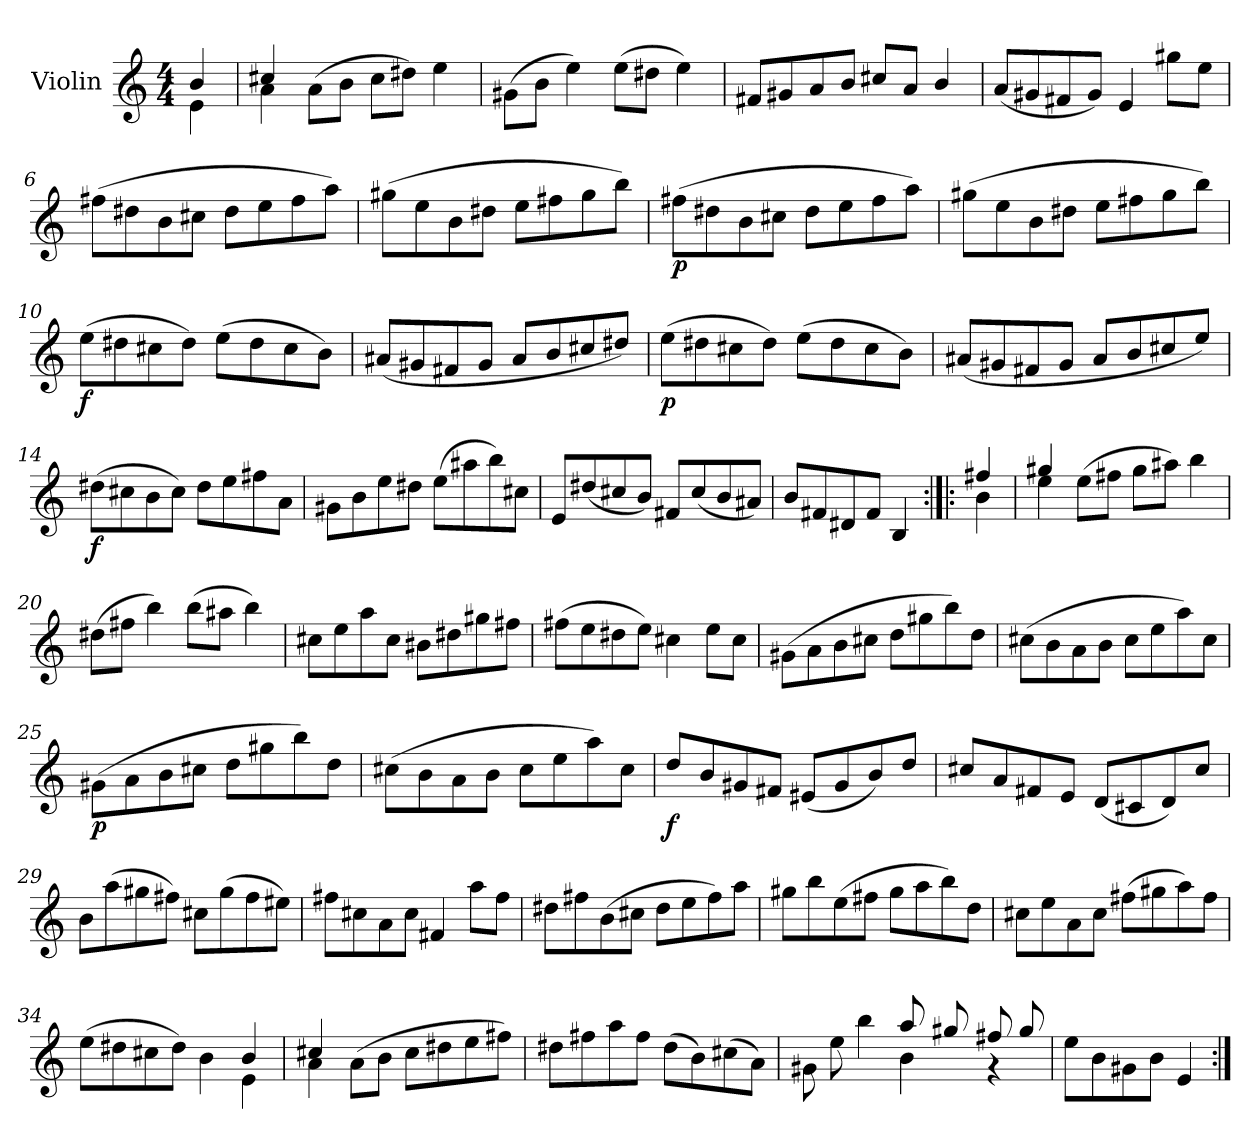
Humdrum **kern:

**kern	**dynam
*part1	*part1
*staff1	*staff1
*I"Violin	*
*I'Vln	*
*clefG2	*
*k[]	*
*M4/4	*
*MM144	*
=1	=1
*^	*
4b/	4e\	.
=2	=2	=2
4cc#X/	4a\	.
2.ryy	(8a\L	.
.	8b\J	.
.	8cc#\L	.
.	8dd#X\J)	.
.	4ee\	.
*v	*v	*
=3	=3
(8g#X\L	.
8b\J	.
4ee\)	.
(8ee\L	.
8dd#X\J	.
4ee\)	.
=4	=4
8f#X/L	.
8g#X/	.
8a/	.
8b/J	.
8cc#X/L	.
8a/J	.
4b/	.
=5	=5
(8a/L	.
8g#X/	.
8f#X/	.
8g#/J)	.
4e/	.
8gg#X\L	.
8ee\J	.
=6	=6
(8ff#X\L	.
8dd#X\	.
8b\	.
8cc#X\J	.
8dd#\L	.
8ee\	.
8ff#\	.
8aa\J)	.
=7	=7
(8gg#X\L	.
8ee\	.
8b\	.
8dd#X\J	.
8ee\L	.
8ff#X\	.
8gg#\	.
8bb\J)	.
=8	=8
(8ff#X\L	p
8dd#X\	.
8b\	.
8cc#X\J	.
8dd#\L	.
8ee\	.
8ff#\	.
8aa\J)	.
=9	=9
(8gg#X\L	.
8ee\	.
8b\	.
8dd#X\J	.
8ee\L	.
8ff#X\	.
8gg#\	.
8bb\J)	.
=10	=10
(8ee\L	f
8dd#X\	.
8cc#X\	.
8dd#\J)	.
(8ee\L	.
8dd#\	.
8cc#\	.
8b\J)	.
=11	=11
(8a#X/L	.
8g#X/	.
8f#X/	.
8g#/J	.
8a#/L	.
8b/	.
8cc#X/	.
8dd#X/J)	.
=12	=12
(8ee\L	p
8dd#X\	.
8cc#X\	.
8dd#\J)	.
(8ee\L	.
8dd#\	.
8cc#\	.
8b\J)	.
=13	=13
(8a#X/L	.
8g#X/	.
8f#X/	.
8g#/J	.
8a#/L	.
8b/	.
8cc#X/	.
8ee/J)	.
=14	=14
(8dd#X\L	f
8cc#X\	.
8b\	.
8cc#\J)	.
8dd#\L	.
8ee\	.
8ff#X\	.
8a\J	.
=15	=15
8g#X\L	.
8b\	.
8ee\	.
8dd#X\J	.
(8ee\L	.
8aa#X\	.
8bb\)	.
8cc#X\J	.
=16	=16
8e/L	.
(8dd#X/	.
8cc#X/	.
8b/J)	.
8f#X/L	.
(8cc#/	.
8b/	.
8a#X/J)	.
=17	=17
8b/L	.
8f#X/	.
8d#X/	.
8f#/J	.
4B/	.
=18:|!|:	=18:|!|:
*^	*
4ff#X/	4b\	.
=19	=19	=19
4gg#X/	4ee\	.
2.ryy	(8ee\L	.
.	8ff#X\J	.
.	8gg#\L	.
.	8aa#X\J)	.
.	4bb\	.
*v	*v	*
=20	=20
(8dd#X\L	.
8ff#X\J	.
4bb\)	.
(8bb\L	.
8aa#X\J	.
4bb\)	.
=21	=21
8cc#X\L	.
8ee\	.
8aa\	.
8cc#\J	.
8b#X\L	.
8dd#X\	.
8gg#X\	.
8ff#X\J	.
=22	=22
(8ff#X\L	.
8ee\	.
8dd#X\	.
8ee\J)	.
4cc#X\	.
8ee\L	.
8cc#\J	.
=23	=23
(8g#X\L	.
8a\	.
8b\	.
8cc#X\J	.
8dd\L	.
8gg#X\	.
8bb\)	.
8dd\J	.
=24	=24
(8cc#X\L	.
8b\	.
8a\	.
8b\J	.
8cc#\L	.
8ee\	.
8aa\)	.
8cc#\J	.
=25	=25
(8g#X\L	p
8a\	.
8b\	.
8cc#X\J	.
8dd\L	.
8gg#X\	.
8bb\)	.
8dd\J	.
=26	=26
(8cc#X\L	.
8b\	.
8a\	.
8b\J	.
8cc#\L	.
8ee\	.
8aa\)	.
8cc#\J	.
=27	=27
8dd/L	f
8b/	.
8g#X/	.
8f#X/J	.
(8e#X/L	.
8g#/	.
8b/)	.
8dd/J	.
=28	=28
8cc#X/L	.
8a/	.
8f#X/	.
8e/J	.
(8d/L	.
8c#X/	.
8d/)	.
8cc#/J	.
=29	=29
8b\L	.
(8aa\	.
8gg#X\	.
8ff#X\J)	.
8cc#X\L	.
(8gg#\	.
8ff#\	.
8ee#X\J)	.
=30	=30
8ff#X\L	.
8cc#X\	.
8a\	.
8cc#\J	.
4f#X/	.
8aa\L	.
8ff#\J	.
=31	=31
8dd#X\L	.
8ff#X\	.
(8b\	.
8cc#X\J	.
8dd#\L	.
8ee\	.
8ff#\)	.
8aa\J	.
=32	=32
8gg#X\L	.
8bb\	.
(8ee\	.
8ff#X\J	.
8gg#\L	.
8aa\	.
8bb\)	.
8dd\J	.
=33	=33
8cc#X\L	.
8ee\	.
8a\	.
8cc#\J	.
(8ff#X\L	.
8gg#X\	.
8aa\)	.
8ff#\J	.
=34	=34
*^	*
(8ee\L	2.ryy	.
8dd#X\	.	.
8cc#X\	.	.
8dd#\J)	.	.
4b\	.	.
4e\	4b/	.
=35	=35	=35
4a\	4cc#X/	.
(8a\L	2.ryy	.
8b\J	.	.
8cc#\L	.	.
8dd#X\	.	.
8ee\	.	.
8ff#X\J)	.	.
*v	*v	*
=36	=36
8dd#X\L	.
8ff#X\	.
8aa\	.
8ff#\J	.
(8dd#\L	.
8b\)	.
(8cc#X\	.
8a\J)	.
=37	=37
*^	*
8g#X\	8ryy	.
4.ryy	8ee\	.
.	4bb\	.
8aa/	4b\	.
8gg#X/	.	.
8ff#X/	4r	.
8gg#/	.	.
*v	*v	*
=38	=38
8ee\L	.
8b\	.
8g#X\	.
8b\J	.
4e/	.
=:|!	=:|!
*-	*-
